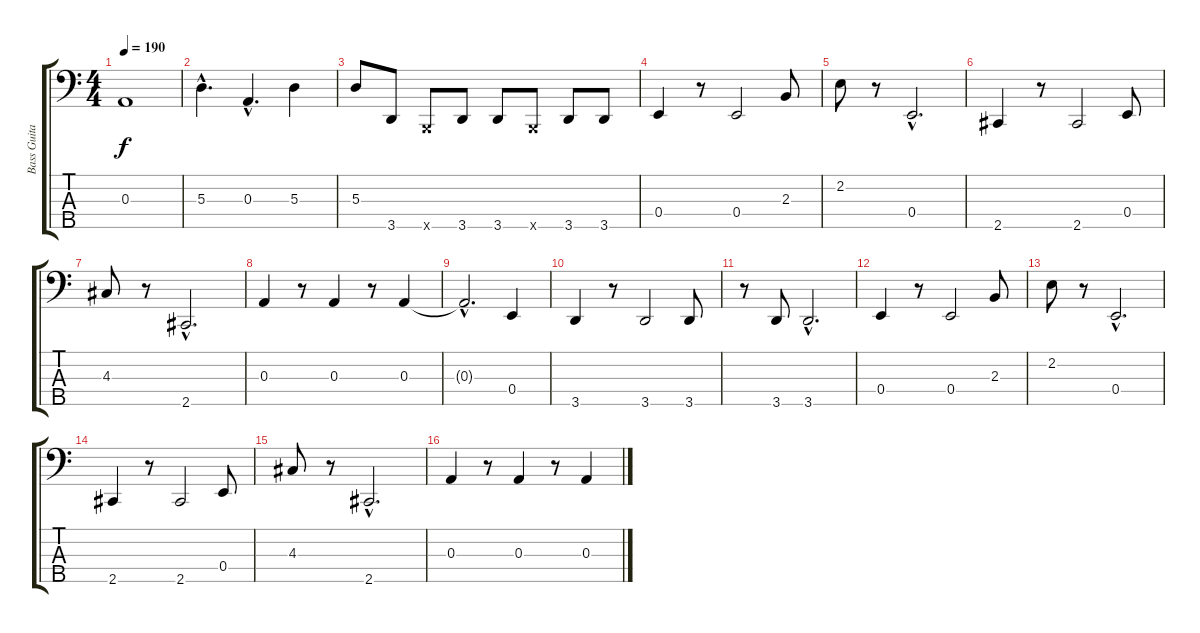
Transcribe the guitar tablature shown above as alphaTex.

\track ("Bass Guitar" "Bass Guita") {instrument electricbassfinger}
\staff {score tabs}
\tuning (G2 D2 A1 E1 B0) {hide}
\ts (4 4)
\tempo 190
\clef f4
\ks c
0.3{t}.1{dy f} |
5.3{hac}.4{d} 0.3{hac}.4{d} 5.3.4 |
5.3.8 3.5.8 0.5{x}.8 3.5.8 3.5.8 0.5{x}.8 3.5.8 3.5.8 |
0.4.4 r.8 0.4.2 2.3.8 |
2.2.8 r.8 0.4{hac}.2{d} |
2.5.4 r.8 2.5.2 0.4.8 |
4.3.8 r.8 2.5{hac}.2{d} |
0.3.4 r.8 0.3.4 r.8 0.3.4 |
0.3{hac t}.2{d} 0.4.4 |
3.5.4 r.8 3.5.2 3.5.8 |
r.8 3.5.8 3.5{hac}.2{d} |
0.4.4 r.8 0.4.2 2.3.8 |
2.2.8 r.8 0.4{hac}.2{d} |
2.5.4 r.8 2.5.2 0.4.8 |
4.3.8 r.8 2.5{hac}.2{d} |
0.3.4 r.8 0.3.4 r.8 0.3.4
